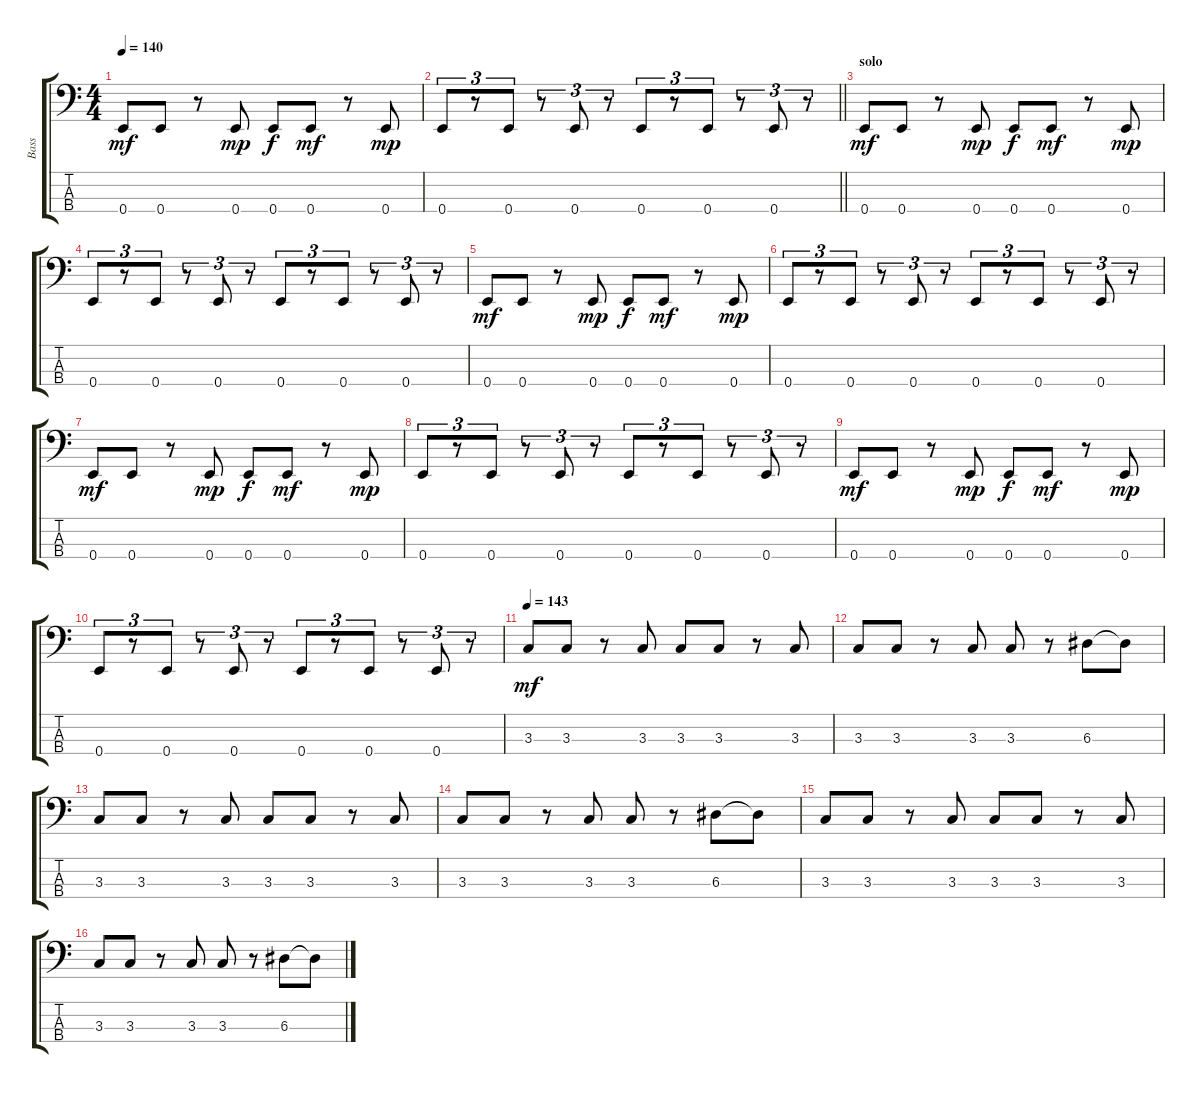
\track ("Bass" "Bass") {instrument electricbassfinger}
\staff {score tabs}
\tuning (G2 D2 A1 E1) {hide}
\ts (4 4)
\tempo 140
\clef f4
\ks c
0.4.8{dy mf} 0.4.8 r.8 0.4.8{dy mp} 0.4.8{dy f} 0.4.8{dy mf} r.8 0.4.8{dy mp} |
\barLineRight lightlight
0.4.8{tu (3 2)} r.8{tu (3 2)} 0.4.8{tu (3 2)} r.8{tu (3 2)} 0.4.8{tu (3 2)} r.8{tu (3 2)} 0.4.8{tu (3 2)} r.8{tu (3 2)} 0.4.8{tu (3 2)} r.8{tu (3 2)} 0.4.8{tu (3 2)} r.8{tu (3 2)} |
\section ("" "solo")
0.4.8{dy mf} 0.4.8 r.8 0.4.8{dy mp} 0.4.8{dy f} 0.4.8{dy mf} r.8 0.4.8{dy mp} |
0.4.8{tu (3 2)} r.8{tu (3 2)} 0.4.8{tu (3 2)} r.8{tu (3 2)} 0.4.8{tu (3 2)} r.8{tu (3 2)} 0.4.8{tu (3 2)} r.8{tu (3 2)} 0.4.8{tu (3 2)} r.8{tu (3 2)} 0.4.8{tu (3 2)} r.8{tu (3 2)} |
0.4.8{dy mf} 0.4.8 r.8 0.4.8{dy mp} 0.4.8{dy f} 0.4.8{dy mf} r.8 0.4.8{dy mp} |
0.4.8{tu (3 2)} r.8{tu (3 2)} 0.4.8{tu (3 2)} r.8{tu (3 2)} 0.4.8{tu (3 2)} r.8{tu (3 2)} 0.4.8{tu (3 2)} r.8{tu (3 2)} 0.4.8{tu (3 2)} r.8{tu (3 2)} 0.4.8{tu (3 2)} r.8{tu (3 2)} |
0.4.8{dy mf} 0.4.8 r.8 0.4.8{dy mp} 0.4.8{dy f} 0.4.8{dy mf} r.8 0.4.8{dy mp} |
0.4.8{tu (3 2)} r.8{tu (3 2)} 0.4.8{tu (3 2)} r.8{tu (3 2)} 0.4.8{tu (3 2)} r.8{tu (3 2)} 0.4.8{tu (3 2)} r.8{tu (3 2)} 0.4.8{tu (3 2)} r.8{tu (3 2)} 0.4.8{tu (3 2)} r.8{tu (3 2)} |
0.4.8{dy mf} 0.4.8 r.8 0.4.8{dy mp} 0.4.8{dy f} 0.4.8{dy mf} r.8 0.4.8{dy mp} |
0.4.8{tu (3 2)} r.8{tu (3 2)} 0.4.8{tu (3 2)} r.8{tu (3 2)} 0.4.8{tu (3 2)} r.8{tu (3 2)} 0.4.8{tu (3 2)} r.8{tu (3 2)} 0.4.8{tu (3 2)} r.8{tu (3 2)} 0.4.8{tu (3 2)} r.8{tu (3 2)} |
\tempo 143
3.3.8{dy mf} 3.3.8 r.8 3.3.8 3.3.8 3.3.8 r.8 3.3.8 |
3.3.8 3.3.8 r.8 3.3.8 3.3.8 r.8 6.3.8 6.3{t}.8 |
3.3.8 3.3.8 r.8 3.3.8 3.3.8 3.3.8 r.8 3.3.8 |
3.3.8 3.3.8 r.8 3.3.8 3.3.8 r.8 6.3.8 6.3{t}.8 |
3.3.8 3.3.8 r.8 3.3.8 3.3.8 3.3.8 r.8 3.3.8 |
3.3.8 3.3.8 r.8 3.3.8 3.3.8 r.8 6.3.8 6.3{t}.8
